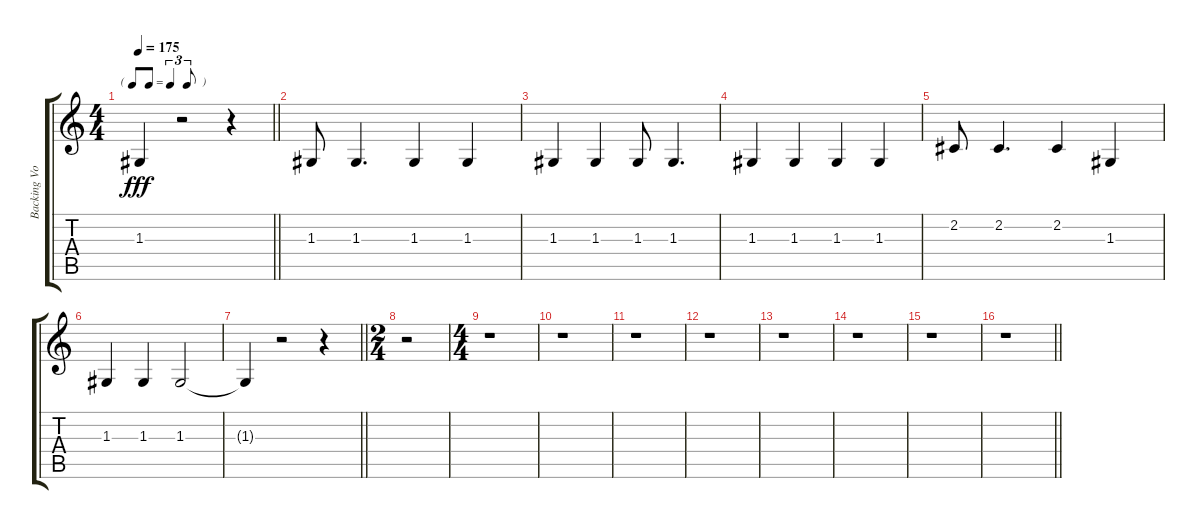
\track ("Backing Vocals" "Backing Vo") {instrument drawbarorgan}
\staff {score tabs}
\tuning (E4 B3 G3 D3 A2 E2) {hide}
\ts (4 4)
\tf triplet8th
\tempo 175
\clef g2
\barLineRight lightlight
\ks c
1.3{t}.4{dy fff} r.2 r.4 |
1.3.8 1.3.4{d} 1.3.4 1.3.4 |
1.3.4 1.3.4 1.3.8 1.3.4{d} |
1.3.4 1.3.4 1.3.4 1.3.4 |
2.2.8 2.2.4{d} 2.2.4 1.3.4 |
1.3.4 1.3.4 1.3.2 |
\barLineRight lightlight
1.3{t}.4 r.2 r.4 |
\ts (2 4)
r.2 |
\ts (4 4)
r.1 |
r.1 |
r.1 |
r.1 |
r.1 |
r.1 |
r.1 |
\barLineRight lightlight
r.1
